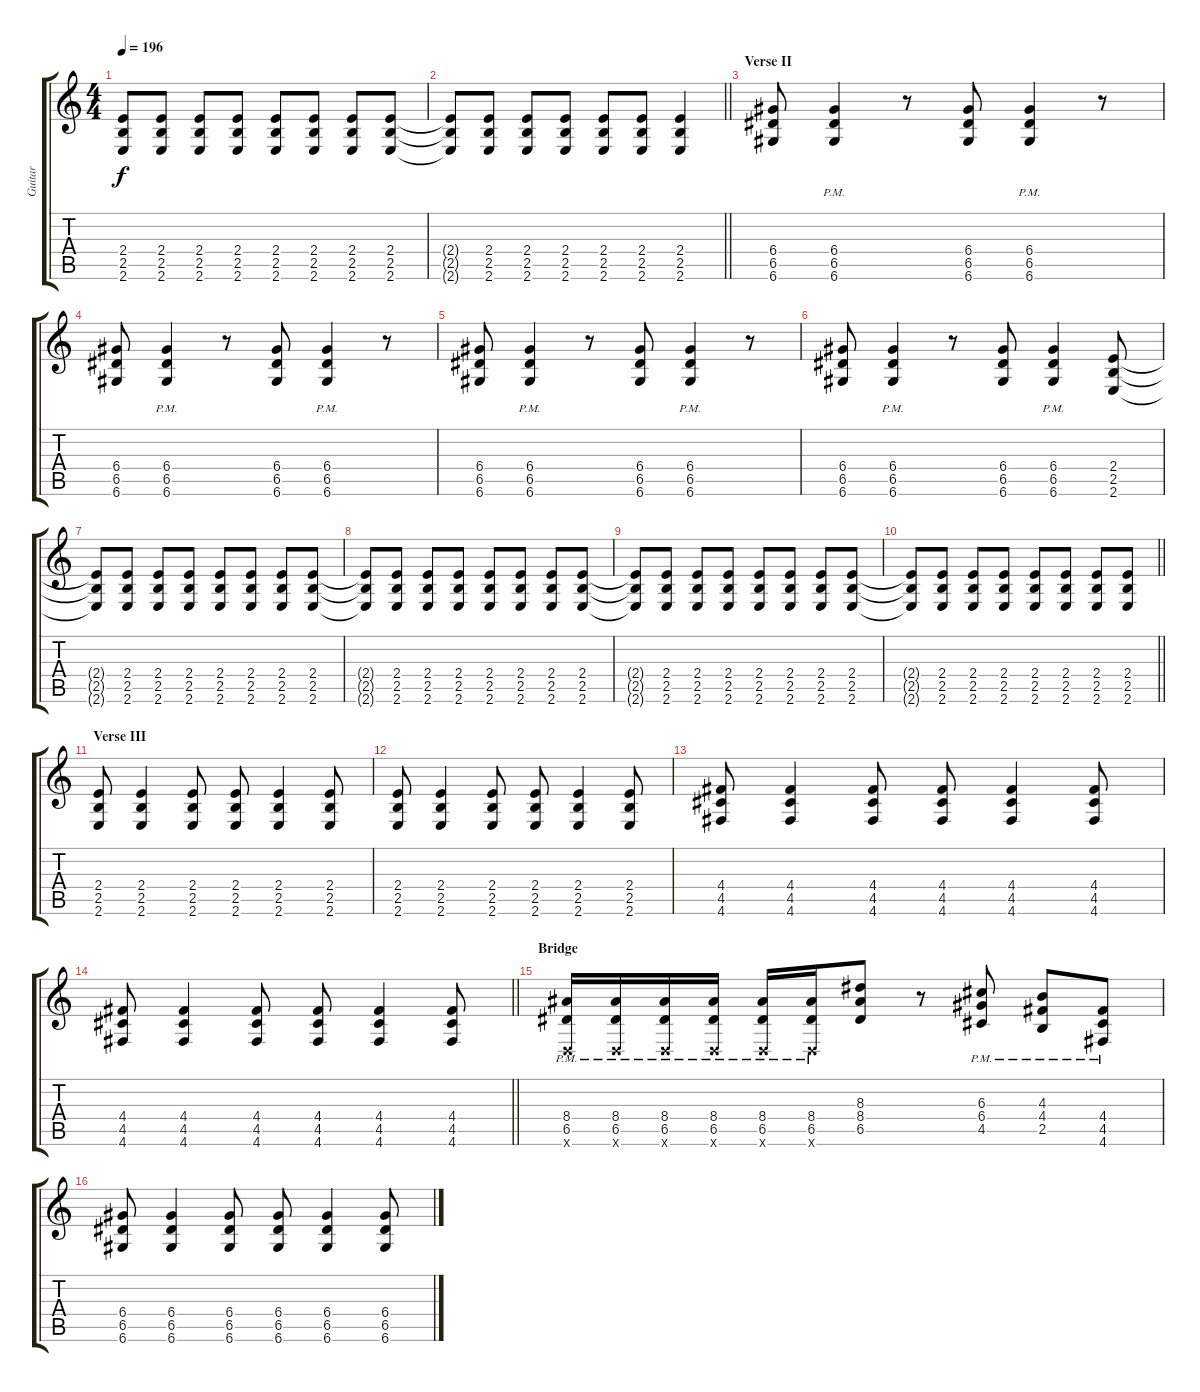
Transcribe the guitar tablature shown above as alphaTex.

\track ("Guitar" "Guitar") {instrument distortionguitar}
\staff {score tabs}
\tuning (E4 B3 G3 D3 A2 D2) {hide}
\ts (4 4)
\tempo 196
\clef g2
\ks c
(2.4{t} 2.5{t} 2.6{t}).8{dy f} (2.4 2.5 2.6).8 (2.4 2.5 2.6).8 (2.4 2.5 2.6).8 (2.4 2.5 2.6).8 (2.4 2.5 2.6).8 (2.4 2.5 2.6).8 (2.4 2.5 2.6).8 |
\barLineRight lightlight
(2.4{t} 2.5{t} 2.6{t}).8 (2.4 2.5 2.6).8 (2.4 2.5 2.6).8 (2.4 2.5 2.6).8 (2.4 2.5 2.6).8 (2.4 2.5 2.6).8 (2.4 2.5 2.6).4 |
\section ("" "Verse II")
(6.4 6.5 6.6).8 (6.4{pm} 6.5{pm} 6.6{pm}).4 r.8 (6.4 6.5 6.6).8 (6.4{pm} 6.5{pm} 6.6{pm}).4 r.8 |
(6.4 6.5 6.6).8 (6.4{pm} 6.5{pm} 6.6{pm}).4 r.8 (6.4 6.5 6.6).8 (6.4{pm} 6.5{pm} 6.6{pm}).4 r.8 |
(6.4 6.5 6.6).8 (6.4{pm} 6.5{pm} 6.6{pm}).4 r.8 (6.4 6.5 6.6).8 (6.4{pm} 6.5{pm} 6.6{pm}).4 r.8 |
(6.4 6.5 6.6).8 (6.4{pm} 6.5{pm} 6.6{pm}).4 r.8 (6.4 6.5 6.6).8 (6.4{pm} 6.5{pm} 6.6{pm}).4 (2.4 2.5 2.6).8 |
(2.4{t} 2.5{t} 2.6{t}).8 (2.4 2.5 2.6).8 (2.4 2.5 2.6).8 (2.4 2.5 2.6).8 (2.4 2.5 2.6).8 (2.4 2.5 2.6).8 (2.4 2.5 2.6).8 (2.4 2.5 2.6).8 |
(2.4{t} 2.5{t} 2.6{t}).8 (2.4 2.5 2.6).8 (2.4 2.5 2.6).8 (2.4 2.5 2.6).8 (2.4 2.5 2.6).8 (2.4 2.5 2.6).8 (2.4 2.5 2.6).8 (2.4 2.5 2.6).8 |
(2.4{t} 2.5{t} 2.6{t}).8 (2.4 2.5 2.6).8 (2.4 2.5 2.6).8 (2.4 2.5 2.6).8 (2.4 2.5 2.6).8 (2.4 2.5 2.6).8 (2.4 2.5 2.6).8 (2.4 2.5 2.6).8 |
\barLineRight lightlight
(2.4{t} 2.5{t} 2.6{t}).8 (2.4 2.5 2.6).8 (2.4 2.5 2.6).8 (2.4 2.5 2.6).8 (2.4 2.5 2.6).8 (2.4 2.5 2.6).8 (2.4 2.5 2.6).8 (2.4 2.5 2.6).8 |
\section ("" "Verse III")
(2.4 2.5 2.6).8 (2.4 2.5 2.6).4 (2.4 2.5 2.6).8 (2.4 2.5 2.6).8 (2.4 2.5 2.6).4 (2.4 2.5 2.6).8 |
(2.4 2.5 2.6).8 (2.4 2.5 2.6).4 (2.4 2.5 2.6).8 (2.4 2.5 2.6).8 (2.4 2.5 2.6).4 (2.4 2.5 2.6).8 |
(4.4 4.5 4.6).8 (4.4 4.5 4.6).4 (4.4 4.5 4.6).8 (4.4 4.5 4.6).8 (4.4 4.5 4.6).4 (4.4 4.5 4.6).8 |
\barLineRight lightlight
(4.4 4.5 4.6).8 (4.4 4.5 4.6).4 (4.4 4.5 4.6).8 (4.4 4.5 4.6).8 (4.4 4.5 4.6).4 (4.4 4.5 4.6).8 |
\section ("" "Bridge")
(8.4{pm} 6.5{pm} 0.6{x}).16 (8.4{pm} 6.5{pm} 0.6{x}).16 (8.4{pm} 6.5{pm} 0.6{x}).16 (8.4{pm} 6.5{pm} 0.6{x}).16 (8.4{pm} 6.5{pm} 0.6{x}).16 (8.4{pm} 6.5{pm} 0.6{x}).16 (8.3 8.4 6.5).8 r.8 (6.3{pm} 6.4{pm} 4.5{pm}).8 (4.3{pm} 4.4 2.5{pm}).8 (4.4{pm} 4.5{pm} 4.6{pm}).8 |
(6.4 6.5 6.6).8 (6.4 6.5 6.6).4 (6.4 6.5 6.6).8 (6.4 6.5 6.6).8 (6.4 6.5 6.6).4 (6.4 6.5 6.6).8
